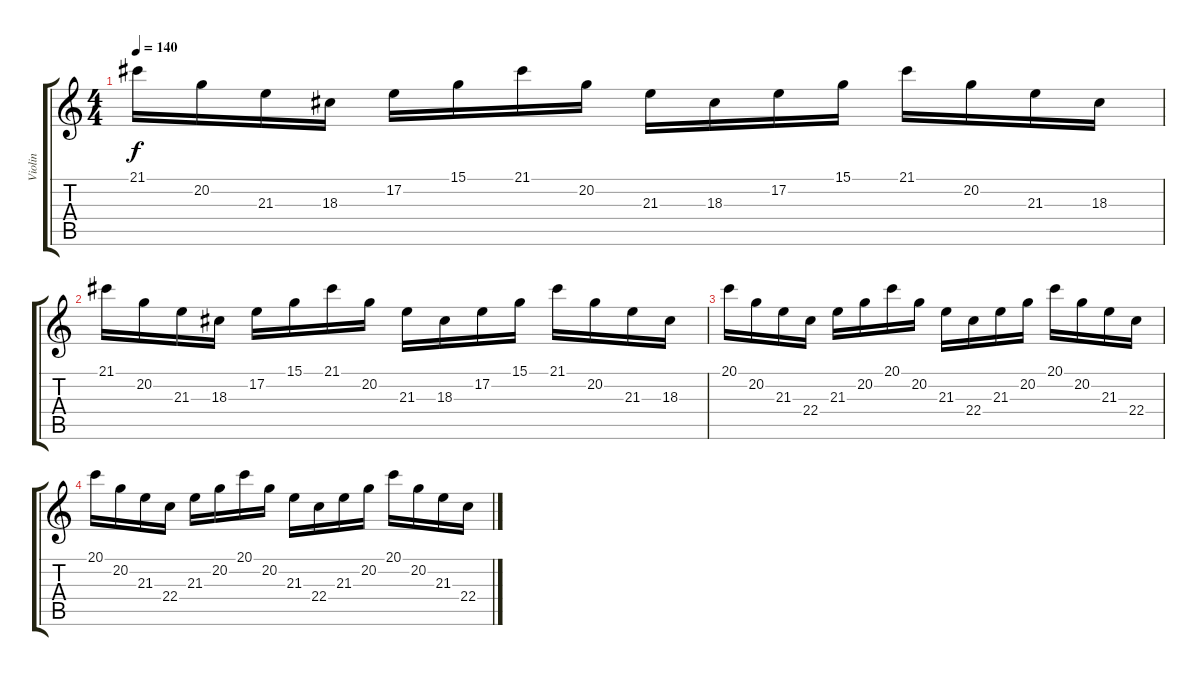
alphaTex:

\track ("Violin" "Violin") {instrument violin}
\staff {score tabs}
\tuning (E4 B3 G3 D3 A2 E2) {hide}
\ts (4 4)
\tempo 140
\clef g2
\ks c
21.1.16{dy f} 20.2.16 21.3.16 18.3.16 17.2.16 15.1.16 21.1.16 20.2.16 21.3.16 18.3.16 17.2.16 15.1.16 21.1.16 20.2.16 21.3.16 18.3.16 |
21.1.16 20.2.16 21.3.16 18.3.16 17.2.16 15.1.16 21.1.16 20.2.16 21.3.16 18.3.16 17.2.16 15.1.16 21.1.16 20.2.16 21.3.16 18.3.16 |
20.1.16 20.2.16 21.3.16 22.4.16 21.3.16 20.2.16 20.1.16 20.2.16 21.3.16 22.4.16 21.3.16 20.2.16 20.1.16 20.2.16 21.3.16 22.4.16 |
20.1.16 20.2.16 21.3.16 22.4.16 21.3.16 20.2.16 20.1.16 20.2.16 21.3.16 22.4.16 21.3.16 20.2.16 20.1.16 20.2.16 21.3.16 22.4.16
